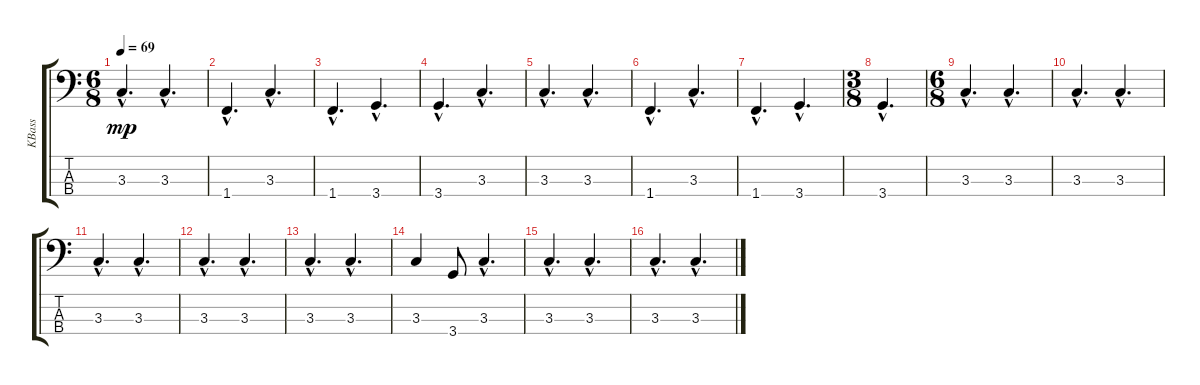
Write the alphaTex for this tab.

\track ("KBass" "KBass") {instrument fretlessbass}
\staff {score tabs}
\tuning (G2 D2 A1 E1) {hide}
\ts (6 8)
\tempo 69
\clef f4
\ks c
3.3{hac}.4{d dy mp instrument fretlessbass} 3.3{hac}.4{d} |
1.4{hac}.4{d} 3.3{hac}.4{d} |
1.4{hac}.4{d} 3.4{hac}.4{d} |
3.4{hac}.4{d} 3.3{hac}.4{d} |
3.3{hac}.4{d} 3.3{hac}.4{d} |
1.4{hac}.4{d} 3.3{hac}.4{d} |
1.4{hac}.4{d} 3.4{hac}.4{d} |
\ts (3 8)
3.4{hac}.4{d} |
\ts (6 8)
3.3{hac}.4{d} 3.3{hac}.4{d} |
3.3{hac}.4{d} 3.3{hac}.4{d} |
3.3{hac}.4{d} 3.3{hac}.4{d} |
3.3{hac}.4{d} 3.3{hac}.4{d} |
3.3{hac}.4{d} 3.3{hac}.4{d} |
3.3.4 3.4.8 3.3{hac}.4{d} |
3.3{hac}.4{d} 3.3{hac}.4{d} |
3.3{hac}.4{d} 3.3{hac}.4{d}
